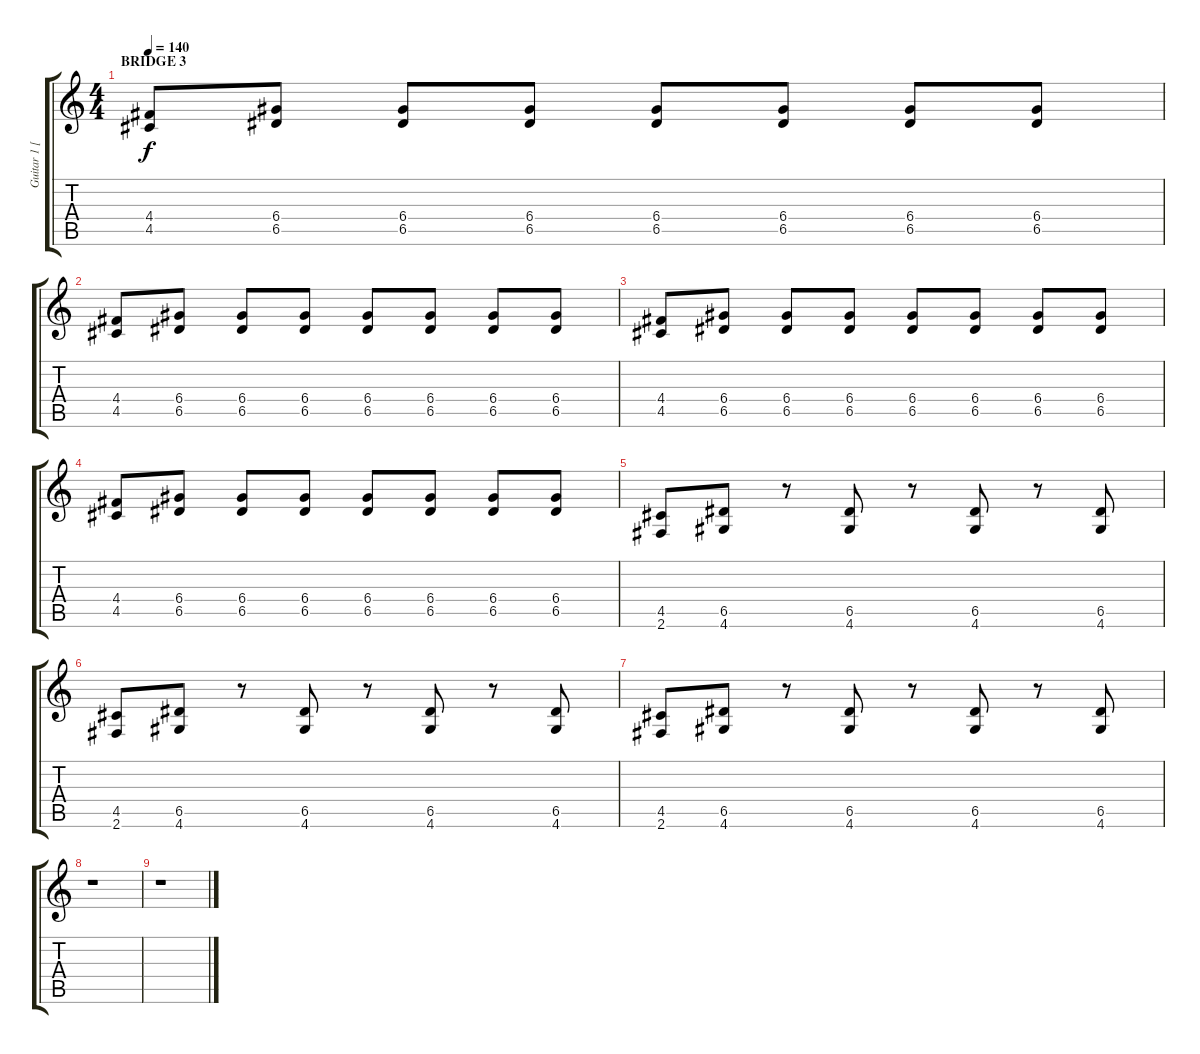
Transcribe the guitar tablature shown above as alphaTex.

\track ("Guitar 1 [Rhytm]" "Guitar 1 [") {instrument distortionguitar}
\staff {score tabs}
\tuning (E4 B3 G3 D3 A2 E2) {hide}
\ts (4 4)
\section ("" "BRIDGE 3")
\tempo 140
\clef g2
\ks c
(4.4 4.5).8{dy f} (6.4 6.5).8 (6.4 6.5).8 (6.4 6.5).8 (6.4 6.5).8 (6.4 6.5).8 (6.4 6.5).8 (6.4 6.5).8 |
(4.4 4.5).8 (6.4 6.5).8 (6.4 6.5).8 (6.4 6.5).8 (6.4 6.5).8 (6.4 6.5).8 (6.4 6.5).8 (6.4 6.5).8 |
(4.4 4.5).8 (6.4 6.5).8 (6.4 6.5).8 (6.4 6.5).8 (6.4 6.5).8 (6.4 6.5).8 (6.4 6.5).8 (6.4 6.5).8 |
(4.4 4.5).8 (6.4 6.5).8 (6.4 6.5).8 (6.4 6.5).8 (6.4 6.5).8 (6.4 6.5).8 (6.4 6.5).8 (6.4 6.5).8 |
(4.5 2.6).8 (6.5 4.6).8 r.8 (6.5 4.6).8 r.8 (6.5 4.6).8 r.8 (6.5 4.6).8 |
(4.5 2.6).8 (6.5 4.6).8 r.8 (6.5 4.6).8 r.8 (6.5 4.6).8 r.8 (6.5 4.6).8 |
(4.5 2.6).8 (6.5 4.6).8 r.8 (6.5 4.6).8 r.8 (6.5 4.6).8 r.8 (6.5 4.6).8 |
r.1 |
r.1
